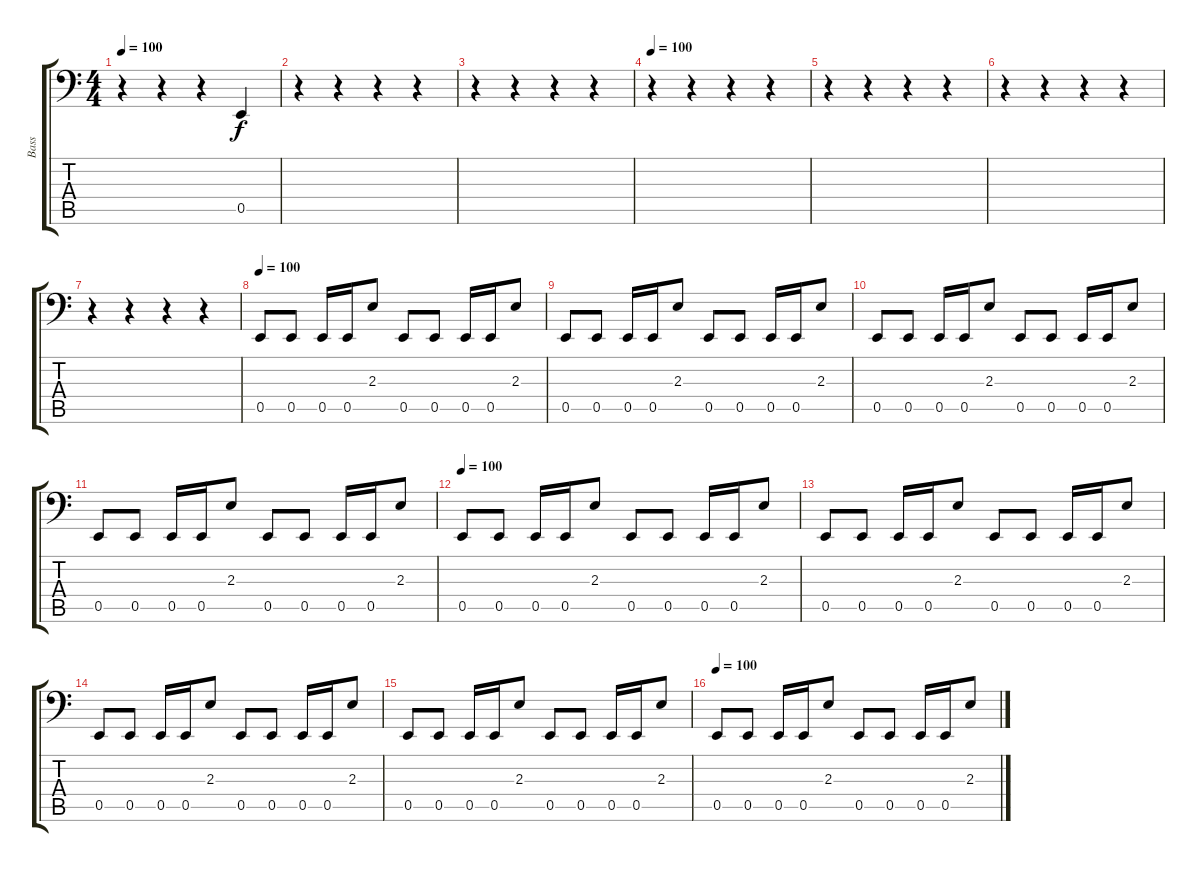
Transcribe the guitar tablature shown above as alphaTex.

\track ("Bass" "Bass") {instrument electricbassfinger}
\staff {score tabs}
\tuning (C3 G2 D2 A1 E1 B0) {hide}
\ts (4 4)
\tempo 100
\clef f4
\ks c
r.4{dy f} r.4 r.4 0.5{t}.4 |
r.4 r.4 r.4 r.4 |
r.4 r.4 r.4 r.4 |
\tempo 100
r.4 r.4 r.4 r.4 |
r.4 r.4 r.4 r.4 |
r.4 r.4 r.4 r.4 |
r.4 r.4 r.4 r.4 |
\tempo 100
0.5.8 0.5.8 0.5.16 0.5.16 2.3.8 0.5.8 0.5.8 0.5.16 0.5.16 2.3.8 |
0.5.8 0.5.8 0.5.16 0.5.16 2.3.8 0.5.8 0.5.8 0.5.16 0.5.16 2.3.8 |
0.5.8 0.5.8 0.5.16 0.5.16 2.3.8 0.5.8 0.5.8 0.5.16 0.5.16 2.3.8 |
0.5.8 0.5.8 0.5.16 0.5.16 2.3.8 0.5.8 0.5.8 0.5.16 0.5.16 2.3.8 |
\tempo 100
0.5.8 0.5.8 0.5.16 0.5.16 2.3.8 0.5.8 0.5.8 0.5.16 0.5.16 2.3.8 |
0.5.8 0.5.8 0.5.16 0.5.16 2.3.8 0.5.8 0.5.8 0.5.16 0.5.16 2.3.8 |
0.5.8 0.5.8 0.5.16 0.5.16 2.3.8 0.5.8 0.5.8 0.5.16 0.5.16 2.3.8 |
0.5.8 0.5.8 0.5.16 0.5.16 2.3.8 0.5.8 0.5.8 0.5.16 0.5.16 2.3.8 |
\tempo 100
0.5.8 0.5.8 0.5.16 0.5.16 2.3.8 0.5.8 0.5.8 0.5.16 0.5.16 2.3.8
